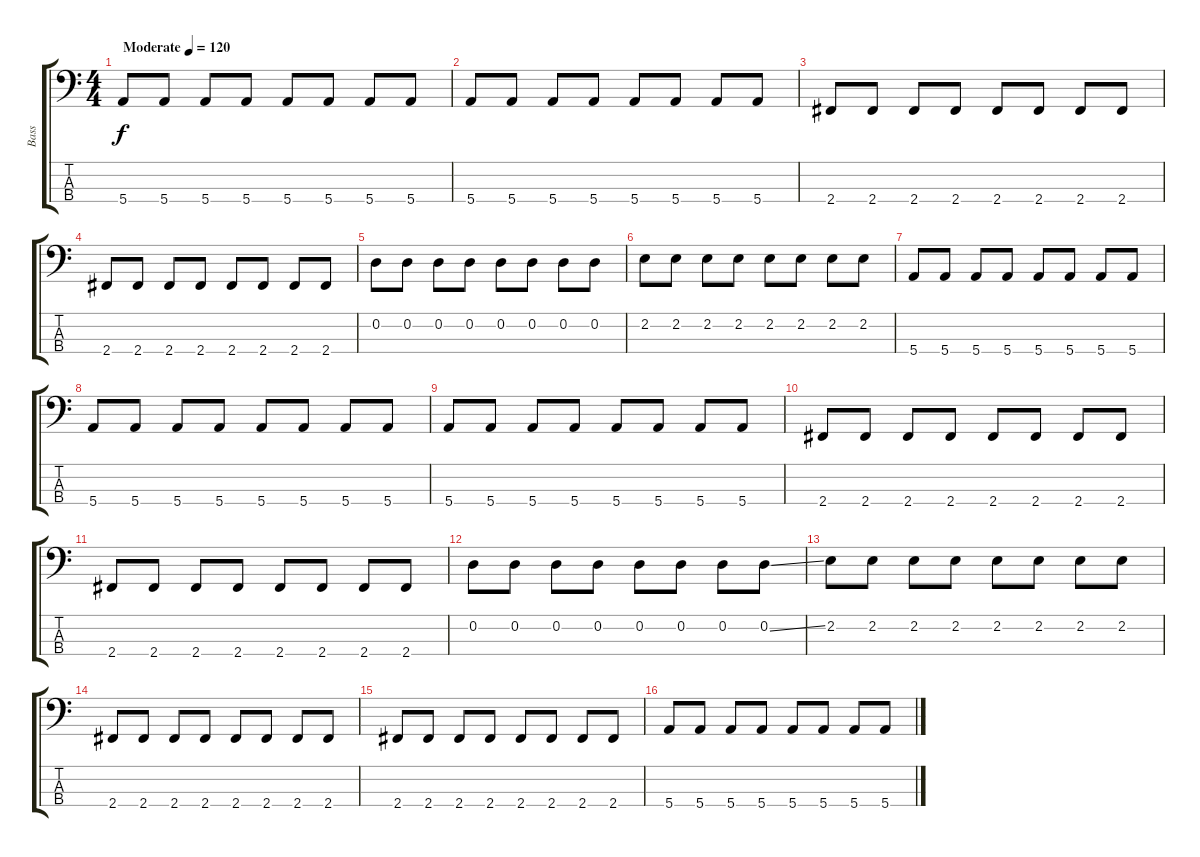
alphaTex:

\track ("Bass" "Bass") {instrument electricbasspick}
\staff {score tabs}
\tuning (G2 D2 A1 E1) {hide}
\ts (4 4)
\tempo (120 "Moderate")
\clef f4
\ks c
5.4.8{dy f instrument electricbasspick} 5.4.8 5.4.8 5.4.8 5.4.8 5.4.8 5.4.8 5.4.8 |
5.4.8 5.4.8 5.4.8 5.4.8 5.4.8 5.4.8 5.4.8 5.4.8 |
2.4.8 2.4.8 2.4.8 2.4.8 2.4.8 2.4.8 2.4.8 2.4.8 |
2.4.8 2.4.8 2.4.8 2.4.8 2.4.8 2.4.8 2.4.8 2.4.8 |
0.2.8 0.2.8 0.2.8 0.2.8 0.2.8 0.2.8 0.2.8 0.2.8 |
2.2.8 2.2.8 2.2.8 2.2.8 2.2.8 2.2.8 2.2.8 2.2.8 |
5.4.8 5.4.8 5.4.8 5.4.8 5.4.8 5.4.8 5.4.8 5.4.8 |
5.4.8 5.4.8 5.4.8 5.4.8 5.4.8 5.4.8 5.4.8 5.4.8 |
5.4.8 5.4.8 5.4.8 5.4.8 5.4.8 5.4.8 5.4.8 5.4.8 |
2.4.8 2.4.8 2.4.8 2.4.8 2.4.8 2.4.8 2.4.8 2.4.8 |
2.4.8 2.4.8 2.4.8 2.4.8 2.4.8 2.4.8 2.4.8 2.4.8 |
0.2.8 0.2.8 0.2.8 0.2.8 0.2.8 0.2.8 0.2.8 0.2{ss}.8 |
2.2.8 2.2.8 2.2.8 2.2.8 2.2.8 2.2.8 2.2.8 2.2.8 |
2.4.8 2.4.8 2.4.8 2.4.8 2.4.8 2.4.8 2.4.8 2.4.8 |
2.4.8 2.4.8 2.4.8 2.4.8 2.4.8 2.4.8 2.4.8 2.4.8 |
5.4.8 5.4.8 5.4.8 5.4.8 5.4.8 5.4.8 5.4.8 5.4.8
